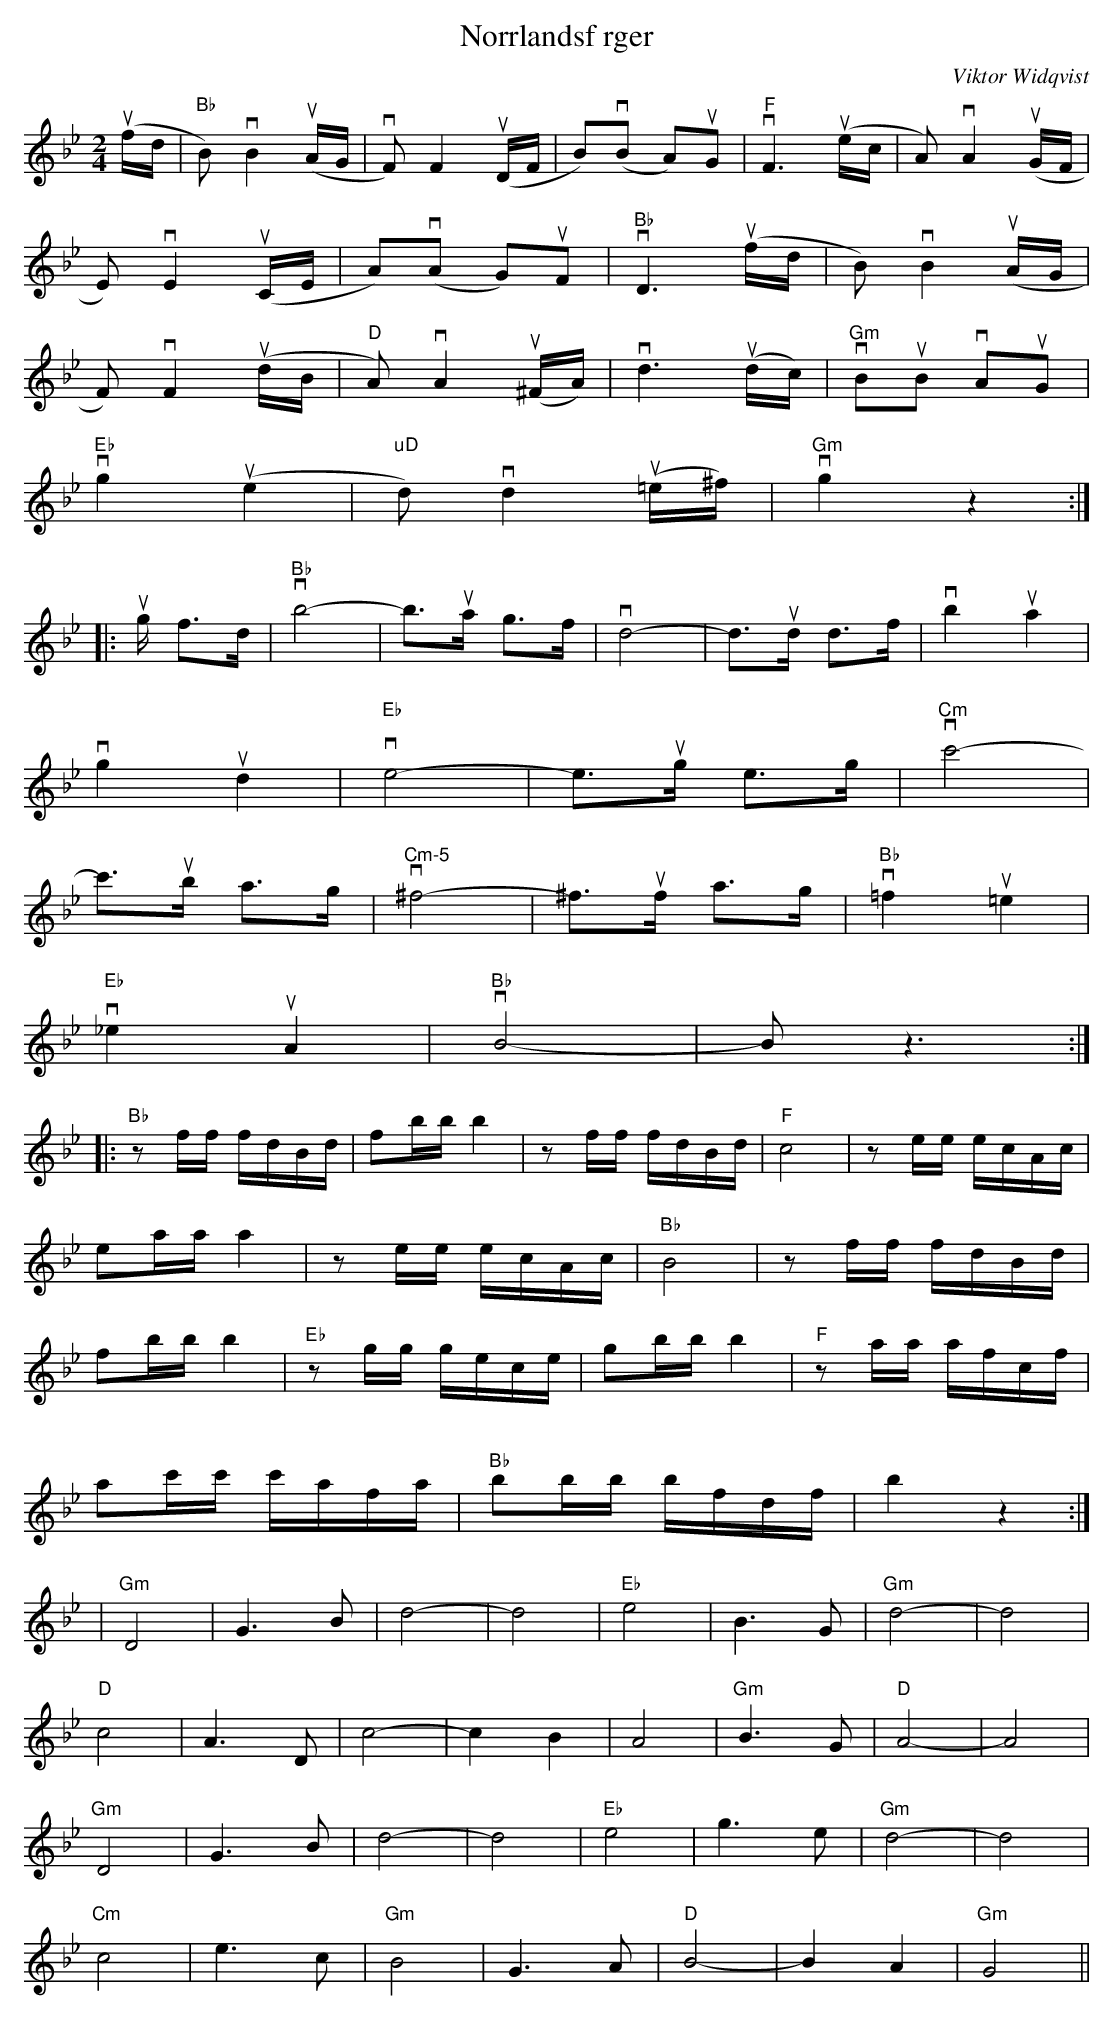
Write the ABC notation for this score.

X:1
T:Norrlandsf rger
M:2/4
C:Viktor Widqvist
L:1/8
K:Bb
u(f/d/ |"Bb" B)vB2u(A/G/ | vF)F2u(D/F/ | B)(vB A)uG | "F"vF3u(e/c/ | A)vA2u(G/F/ |
E)vE2u(C/E/ | A)(vA G)uF |"Bb" vD3u(f/d/ | B)vB2 u(A/G/ |
F)vF2u(d/B/ | "D"A)vA2u(^F/A/ )| vd3u(d/c/) | "Gm"vBuBv AuG |
"Eb"vg2 (u'e2 | "uD"d)vd2u(=e/^f/) | "Gm"vg2z2 :|
|:ug/ f>d | "Bb"vb4- |b3/ua/ g>f | vd4- |d3/ud/ d>f | vb2 ua2 |
vg2 ud2 | "Eb"ve4- |e3/ug/ e>g |"Cm" vc'4- |
c'3/ub/ a>g | "Cm-5"v^f4- |^f3/uf/ a>g | "Bb"v=f2 u=e2 |
"Eb"v_e2 uA2 | "Bb"vB4- | B z3 :|
|:"Bb"zf/2f/2 f/2d/2B/2d/2 | fb/2b/2 b2 |zf/2f/2 f/2d/2B/2d/2 | "F"c4 |ze/2e/2 e/2c/2A/2c/2 |
ea/2a/2 a2 |ze/2e/2 e/2c/2A/2c/2 | "Bb"B4 |zf/2f/2 f/2d/2B/2d/2 |
fb/2b/2 b2 |"Eb"zg/2g/2 g/2e/2c/2e/2 | gb/2b/2 b2 |"F"za/2a/2 a/2f/2c/2f/2 |
ac'/2c'/2 c'/2a/2f/2a/2 | "Bb"bb/2b/2 b/2f/2d/2f/2 | b2z2 :|
K:Gm
|"Gm"D4 | G2>B2 | d4- |d4| "Eb"e4 | B2>G2 | "Gm"d4- |d4|
"D"c4 | A2>D2 | c4- | c2 B2 | A4 | "Gm"B2>G2 | "D" A4- | A4|
"Gm"D4 | G2>B2 | d4- |d4| "Eb"e4 | g2>e2 | "Gm"d4- |d4|
"Cm"c4 | e2>c2 | "Gm"B4 | G2>A2 | "D"B4- | B2 A2 | "Gm"G4 ||
